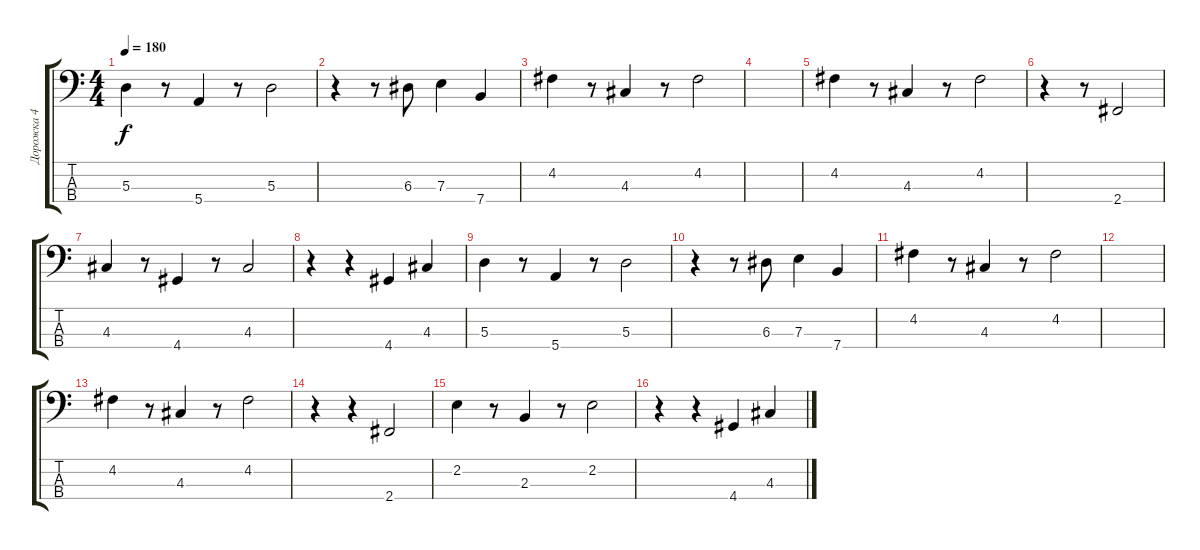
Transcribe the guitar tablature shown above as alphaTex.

\track ("Дорожка 4" "Дорожка 4") {instrument electricbassfinger}
\staff {score tabs}
\tuning (G2 D2 A1 E1) {hide}
\ts (4 4)
\tempo 180
\clef f4
\ks c
5.3.4{dy f} r.8 5.4.4 r.8 5.3.2 |
r.4 r.8 6.3.8 7.3.4 7.4.4 |
4.2.4 r.8 4.3.4 r.8 4.2.2 |
|
4.2.4 r.8 4.3.4 r.8 4.2.2 |
r.4 r.8 2.4.2 |
4.3.4 r.8 4.4.4 r.8 4.3.2 |
r.4 r.4 4.4.4 4.3.4 |
5.3.4 r.8 5.4.4 r.8 5.3.2 |
r.4 r.8 6.3.8 7.3.4 7.4.4 |
4.2.4 r.8 4.3.4 r.8 4.2.2 |
|
4.2.4 r.8 4.3.4 r.8 4.2.2 |
r.4 r.4 2.4.2 |
2.2.4 r.8 2.3.4 r.8 2.2.2 |
r.4 r.4 4.4.4 4.3.4
